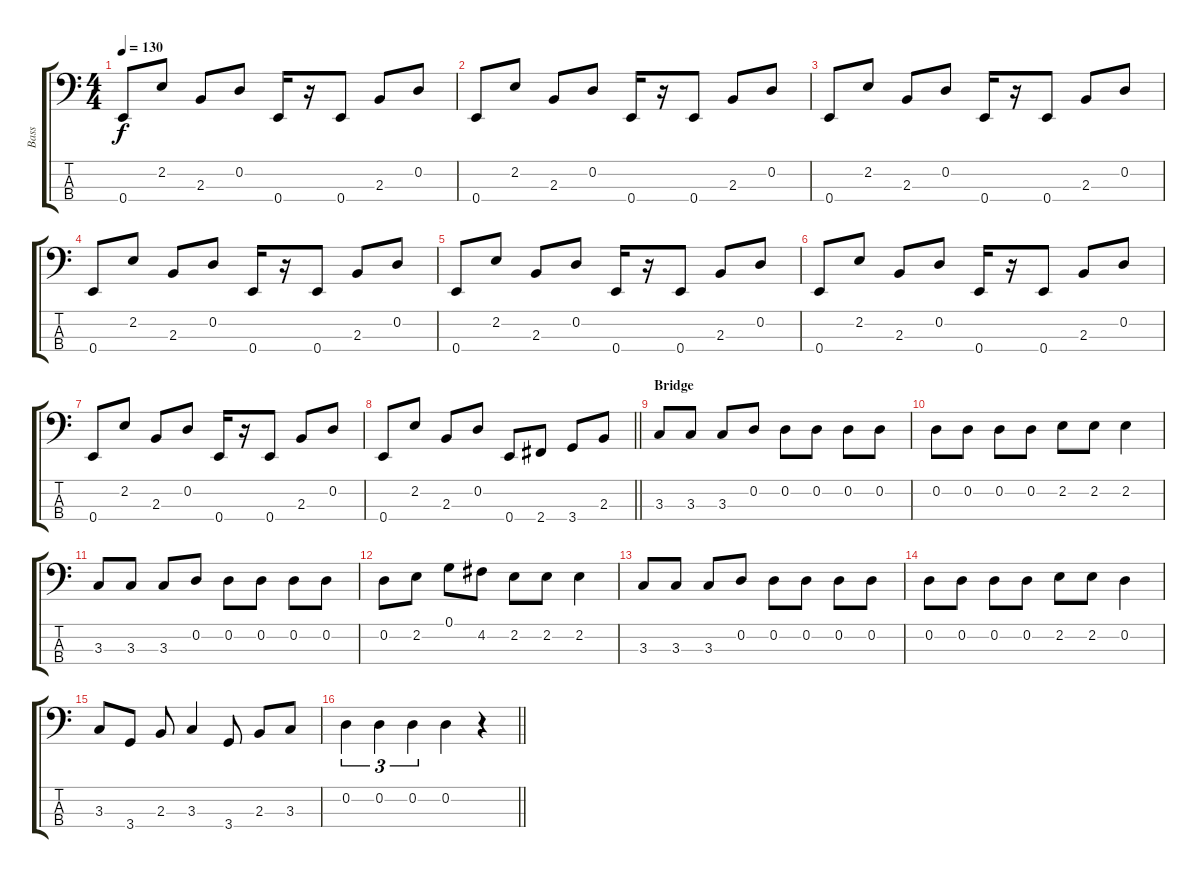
\track ("Bass" "Bass") {instrument electricbassfinger}
\staff {score tabs}
\tuning (G2 D2 A1 E1) {hide}
\ts (4 4)
\tempo 130
\clef f4
\ks c
0.4.8{dy f} 2.2.8 2.3.8 0.2.8 0.4.16 r.16 0.4.8 2.3.8 0.2.8 |
0.4.8 2.2.8 2.3.8 0.2.8 0.4.16 r.16 0.4.8 2.3.8 0.2.8 |
0.4.8 2.2.8 2.3.8 0.2.8 0.4.16 r.16 0.4.8 2.3.8 0.2.8 |
0.4.8 2.2.8 2.3.8 0.2.8 0.4.16 r.16 0.4.8 2.3.8 0.2.8 |
0.4.8 2.2.8 2.3.8 0.2.8 0.4.16 r.16 0.4.8 2.3.8 0.2.8 |
0.4.8 2.2.8 2.3.8 0.2.8 0.4.16 r.16 0.4.8 2.3.8 0.2.8 |
0.4.8 2.2.8 2.3.8 0.2.8 0.4.16 r.16 0.4.8 2.3.8 0.2.8 |
\barLineRight lightlight
0.4.8 2.2.8 2.3.8 0.2.8 0.4.8 2.4.8 3.4.8 2.3.8 |
\section ("" "Bridge")
3.3.8 3.3.8 3.3.8 0.2.8 0.2.8 0.2.8 0.2.8 0.2.8 |
0.2.8 0.2.8 0.2.8 0.2.8 2.2.8 2.2.8 2.2.4 |
3.3.8 3.3.8 3.3.8 0.2.8 0.2.8 0.2.8 0.2.8 0.2.8 |
0.2.8 2.2.8 0.1.8 4.2.8 2.2.8 2.2.8 2.2.4 |
3.3.8 3.3.8 3.3.8 0.2.8 0.2.8 0.2.8 0.2.8 0.2.8 |
0.2.8 0.2.8 0.2.8 0.2.8 2.2.8 2.2.8 0.2.4 |
3.3.8 3.4.8 2.3.8 3.3.4 3.4.8 2.3.8 3.3.8 |
\barLineRight lightlight
0.2.4{tu (3 2)} 0.2.4{tu (3 2)} 0.2.4{tu (3 2)} 0.2.4 r.4
